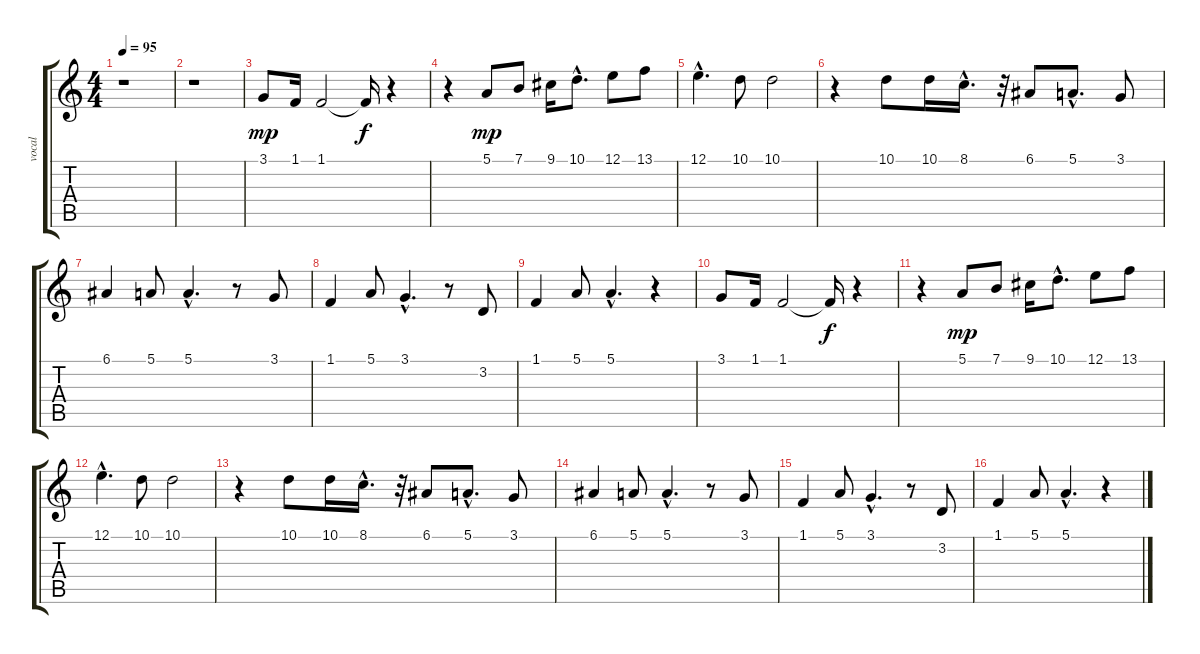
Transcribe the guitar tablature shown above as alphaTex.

\track ("vocal" "vocal") {instrument electricpiano1}
\staff {score tabs}
\tuning (E4 B3 G3 D3 A2 E2) {hide}
\ts (4 4)
\tempo 95
\clef g2
\ks c
r.1{dy mp instrument electricpiano1} |
r.1 |
3.1.8 1.1.16 1.1.2 1.1{t}.16{dy f} r.4 |
r.4 5.1.8{dy mp} 7.1.8 9.1.16 10.1{hac}.8{d} 12.1.8 13.1.8 |
12.1{hac}.4{d} 10.1.8 10.1.2 |
r.4 10.1.8 10.1.16 8.1{hac}.16{d} r.32 6.1.8 5.1{hac}.8{d} 3.1.8 |
6.1.4 5.1.8 5.1{hac}.4{d} r.8 3.1.8 |
1.1.4 5.1.8 3.1{hac}.4{d} r.8 3.2.8 |
1.1.4 5.1.8 5.1{hac}.4{d} r.4 |
3.1.8 1.1.16 1.1.2 1.1{t}.16{dy f} r.4 |
r.4 5.1.8{dy mp} 7.1.8 9.1.16 10.1{hac}.8{d} 12.1.8 13.1.8 |
12.1{hac}.4{d} 10.1.8 10.1.2 |
r.4 10.1.8 10.1.16 8.1{hac}.16{d} r.32 6.1.8 5.1{hac}.8{d} 3.1.8 |
6.1.4 5.1.8 5.1{hac}.4{d} r.8 3.1.8 |
1.1.4 5.1.8 3.1{hac}.4{d} r.8 3.2.8 |
1.1.4 5.1.8 5.1{hac}.4{d} r.4
